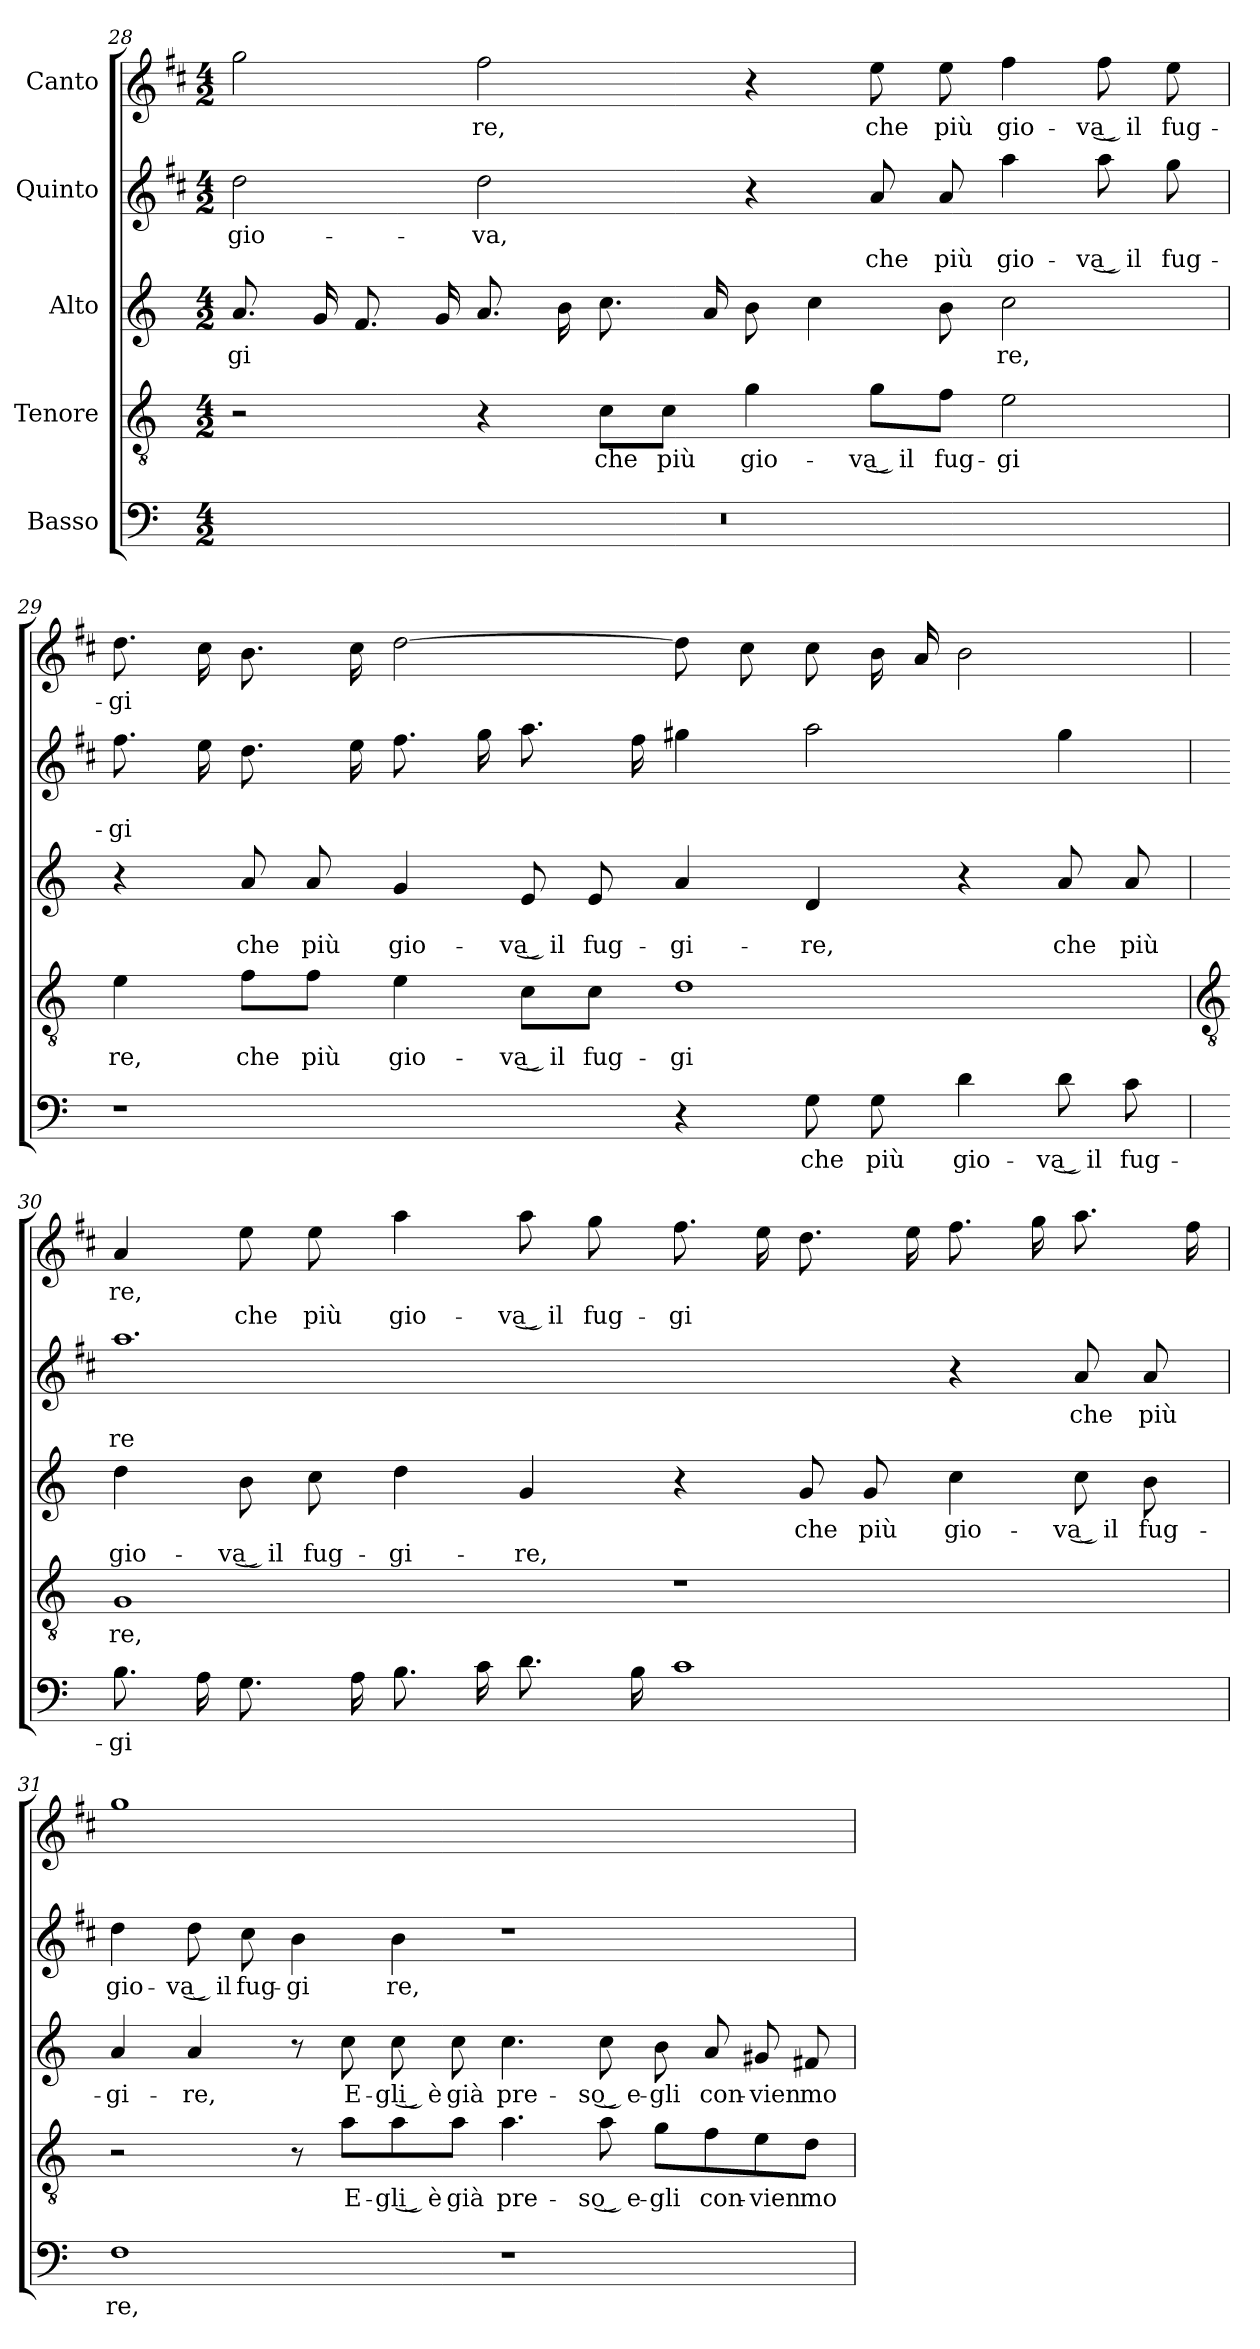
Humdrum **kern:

**kern	**text	**kern	**text	**kern	**text	**text	**kern	**text	**text	**kern	**text	**text
*part5	*part5	*part4	*part4	*part3	*part3	*part3	*part2	*part2	*part2	*part1	*part1	*part1
*staff5	*staff5	*staff4	*staff4	*staff3	*staff3	*staff3	*staff2	*staff2	*staff2	*staff1	*staff1	*staff1
*I"Basso	*	*I"Tenore	*	*I"Alto	*	*	*I"Quinto	*	*	*I"Canto	*	*
!!LO:LB:g=z
*clefF4	*	*clefGv2	*	*clefG2	*	*	*clefG2	*	*	*clefG2	*	*
*	*	*	*	*	*	*	*ITrd1c2	*	*	*ITrd1c2	*	*
*k[]	*	*k[]	*	*k[]	*	*	*k[]	*	*	*k[]	*	*
*C:	*	*C:	*	*C:	*	*	*C:	*	*	*C:	*	*
*M4/2	*	*M4/2	*	*M4/2	*	*	*M4/2	*	*	*M4/2	*	*
=28	=28	=28	=28	=28	=28	=28	=28	=28	=28	=28	=28	=28
!	!	!	!	!	!LO:LY:b	!	!	!LO:LY:b	!	!	!	!
0r	.	2r	.	8.aL	-gi	.	2cc	gio-	.	2ff	.	.
.	.	.	.	16gL	.	.	.	.	.	.	.	.
.	.	.	.	8.f	.	.	.	.	.	.	.	.
.	.	.	.	16gJ	.	.	.	.	.	.	.	.
!	!	!	!	!	!	!	!	!LO:LY:b	!	!	!LO:LY:b	!
.	.	4r	.	8.aL	.	.	2cc	-va,	.	2ee	re,	.
.	.	.	.	16bL	.	.	.	.	.	.	.	.
!	!	!	!LO:LY:b	!	!	!	!	!	!	!	!	!
.	.	8c\L	che	8.cc	.	.	.	.	.	.	.	.
!	!	!	!LO:LY:b	!	!	!	!	!	!	!	!	!
.	.	8c\J	più	.	.	.	.	.	.	.	.	.
.	.	.	.	16aJ	.	.	.	.	.	.	.	.
!	!	!	!LO:LY:b	!	!	!	!	!	!	!	!	!
.	.	4g	gio-	8b	.	.	4r	.	.	4r	.	.
.	.	.	.	4cc	.	.	.	.	.	.	.	.
!	!	!	!LO:LY:b	!	!	!	!	!	!LO:LY:b	!	!LO:LY:b	!
.	.	8g\L	-va͜ il	.	.	.	8g	.	che	8dd	che	.
!	!	!	!LO:LY:b	!	!	!	!	!	!LO:LY:b	!	!LO:LY:b	!
.	.	8f\J	fug-	8b	.	.	8g	.	più	8dd	più	.
!	!	!	!LO:LY:b	!	!LO:LY:b	!	!	!	!LO:LY:b	!	!LO:LY:b	!
.	.	2e	-gi	2cc	re,	.	4gg	.	gio-	4ee	gio-	.
!	!	!	!	!	!	!	!	!	!LO:LY:b	!	!LO:LY:b	!
.	.	.	.	.	.	.	8gg	.	-va͜ il	8ee	-va͜ il	.
!	!	!	!	!	!	!	!	!	!LO:LY:b	!	!LO:LY:b	!
.	.	.	.	.	.	.	8ff	.	fug-	8dd	fug-	.
=29	=29	=29	=29	=29	=29	=29	=29	=29	=29	=29	=29	=29
!	!	!	!LO:LY:b	!	!	!	!	!	!LO:LY:b	!	!LO:LY:b	!
1r	.	4e	re,	4r	.	.	8.eeL	.	-gi	8.ccL	-gi	.
.	.	.	.	.	.	.	16ddL	.	.	16bL	.	.
!	!	!	!LO:LY:b	!	!	!LO:LY:b	!	!	!	!	!	!
.	.	8f\L	che	8a	.	che	8.cc	.	.	8.a	.	.
!	!	!	!LO:LY:b	!	!	!LO:LY:b	!	!	!	!	!	!
.	.	8f\J	più	8a	.	più	.	.	.	.	.	.
.	.	.	.	.	.	.	16ddJ	.	.	16bJ	.	.
!	!	!	!LO:LY:b	!	!	!LO:LY:b	!	!	!	!	!	!
.	.	4e	gio-	4g	.	gio-	8.eeL	.	.	[2cc	.	.
.	.	.	.	.	.	.	16ffL	.	.	.	.	.
!	!	!	!LO:LY:b	!	!	!LO:LY:b	!	!	!	!	!	!
.	.	8c\L	-va͜ il	8e	.	-va͜ il	8.gg	.	.	.	.	.
!	!	!	!LO:LY:b	!	!	!LO:LY:b	!	!	!	!	!	!
.	.	8c\J	fug-	8e	.	fug-	.	.	.	.	.	.
.	.	.	.	.	.	.	16eeJ	.	.	.	.	.
!	!	!	!LO:LY:b	!	!	!LO:LY:b	!	!	!	!	!	!
4r	.	1d	-gi	4a	.	-gi-	4ff#X	.	.	8ccL]	.	.
.	.	.	.	.	.	.	.	.	.	8bJ	.	.
!	!LO:LY:b	!	!	!	!	!LO:LY:b	!	!	!	!	!	!
8G	che	.	.	4d	.	-re,	2gg	.	.	8bL	.	.
!	!LO:LY:b	!	!	!	!	!	!	!	!	!	!	!
8G	più	.	.	.	.	.	.	.	.	16aL	.	.
.	.	.	.	.	.	.	.	.	.	16gJJ	.	.
!	!LO:LY:b	!	!	!	!	!	!	!	!	!	!	!
4d	gio-	.	.	4r	.	.	.	.	.	2a	.	.
!	!LO:LY:b	!	!	!	!	!LO:LY:b	!	!	!	!	!	!
8d	-va͜ il	.	.	8a	.	che	4ff#	.	.	.	.	.
!	!LO:LY:b	!	!	!	!	!LO:LY:b	!	!	!	!	!	!
8c	fug-	.	.	8a	.	più	.	.	.	.	.	.
!!LO:LB:g=z
=30	=30	=30	=30	=30	=30	=30	=30	=30	=30	=30	=30	=30
*	*	*clefGv2	*	*	*	*	*	*	*	*	*	*
!	!LO:LY:b	!	!LO:LY:b	!	!	!LO:LY:b	!	!	!LO:LY:b	!	!LO:LY:b	!
8.BL	-gi	1G	re,	4dd	.	gio-	1.gg	.	re	4g	re,	.
16AL	.	.	.	.	.	.	.	.	.	.	.	.
!	!	!	!	!	!	!LO:LY:b	!	!	!	!	!	!LO:LY:b
8.G	.	.	.	8b	.	-va͜ il	.	.	.	8dd	.	che
!	!	!	!	!	!	!LO:LY:b	!	!	!	!	!	!LO:LY:b
.	.	.	.	8cc	.	fug-	.	.	.	8dd	.	più
16AJ	.	.	.	.	.	.	.	.	.	.	.	.
!	!	!	!	!	!	!LO:LY:b	!	!	!	!	!	!LO:LY:b
8.BL	.	.	.	4dd	.	-gi-	.	.	.	4gg	.	gio-
16cL	.	.	.	.	.	.	.	.	.	.	.	.
!	!	!	!	!	!	!LO:LY:b	!	!	!	!	!	!LO:LY:b
8.d	.	.	.	4g	.	-re,	.	.	.	8gg	.	-va͜ il
!	!	!	!	!	!	!	!	!	!	!	!	!LO:LY:b
.	.	.	.	.	.	.	.	.	.	8ff	.	fug-
16BJ	.	.	.	.	.	.	.	.	.	.	.	.
!	!	!	!	!	!	!	!	!	!	!	!	!LO:LY:b
1c	.	1r	.	4r	.	.	.	.	.	8.eeL	.	-gi
.	.	.	.	.	.	.	.	.	.	16ddL	.	.
!	!	!	!	!	!LO:LY:b	!	!	!	!	!	!	!
.	.	.	.	8g	che	.	.	.	.	8.cc	.	.
!	!	!	!	!	!LO:LY:b	!	!	!	!	!	!	!
.	.	.	.	8g	più	.	.	.	.	.	.	.
.	.	.	.	.	.	.	.	.	.	16ddJ	.	.
!	!	!	!	!	!LO:LY:b	!	!	!	!	!	!	!
.	.	.	.	4cc	gio-	.	4r	.	.	8.eeL	.	.
.	.	.	.	.	.	.	.	.	.	16ffL	.	.
!	!	!	!	!	!LO:LY:b	!	!	!LO:LY:b	!	!	!	!
.	.	.	.	8cc	-va͜ il	.	8g	che	.	8.gg	.	.
!	!	!	!	!	!LO:LY:b	!	!	!LO:LY:b	!	!	!	!
.	.	.	.	8b	fug-	.	8g	più	.	.	.	.
.	.	.	.	.	.	.	.	.	.	16eeJ	.	.
=31	=31	=31	=31	=31	=31	=31	=31	=31	=31	=31	=31	=31
!	!LO:LY:b	!	!	!	!LO:LY:b	!	!	!LO:LY:b	!	!	!	!
1F	re,	2r	.	4a	-gi-	.	4cc	gio-	.	1ff	.	.
!	!	!	!	!	!LO:LY:b	!	!	!LO:LY:b	!	!	!	!
.	.	.	.	4a	-re,	.	8cc	-va͜ il	.	.	.	.
!	!	!	!	!	!	!	!	!LO:LY:b	!	!	!	!
.	.	.	.	.	.	.	8b	fug-	.	.	.	.
!	!	!	!	!	!	!	!	!LO:LY:b	!	!	!	!
.	.	8r	.	8r	.	.	4a	-gi	.	.	.	.
!	!	!	!LO:LY:b	!	!LO:LY:b	!	!	!	!	!	!	!
.	.	8a\L	E-	8cc	E-	.	.	.	.	.	.	.
!	!	!	!LO:LY:b	!	!LO:LY:b	!	!	!LO:LY:b	!	!	!	!
.	.	8a\	-gli͜ è	8cc	-gli͜ è	.	4a	re,	.	.	.	.
!	!	!	!LO:LY:b	!	!LO:LY:b	!	!	!	!	!	!	!
.	.	8a\J	già	8cc	già	.	.	.	.	.	.	.
!	!	!	!LO:LY:b	!	!LO:LY:b	!	!	!	!	!	!	!LO:LY:b
1r	.	4.a	pre-	4.cc	pre-	.	1r	.	.	[1eeyy	.	re,
!	!	!	!LO:LY:b	!	!LO:LY:b	!	!	!	!	!	!	!
.	.	8a	-so͜ e-	8cc	-so͜ e-	.	.	.	.	.	.	.
!	!	!	!LO:LY:b	!	!LO:LY:b	!	!	!	!	!	!	!
.	.	8g\L	-gli	8b	-gli	.	.	.	.	.	.	.
!	!	!	!LO:LY:b	!	!LO:LY:b	!	!	!	!	!	!	!
.	.	8f\	con-	8a	con-	.	.	.	.	.	.	.
!	!	!	!LO:LY:b	!	!LO:LY:b	!	!	!	!	!	!	!
.	.	8e\	-vien	8g#X	-vien	.	.	.	.	.	.	.
!	!	!	!LO:LY:b	!	!LO:LY:b	!	!	!	!	!	!	!
.	.	8d\J	mo-	8f#X	mo-	.	.	.	.	.	.	.
=	=	=	=	=	=	=	=	=	=	=	=	=
*-	*-	*-	*-	*-	*-	*-	*-	*-	*-	*-	*-	*-
